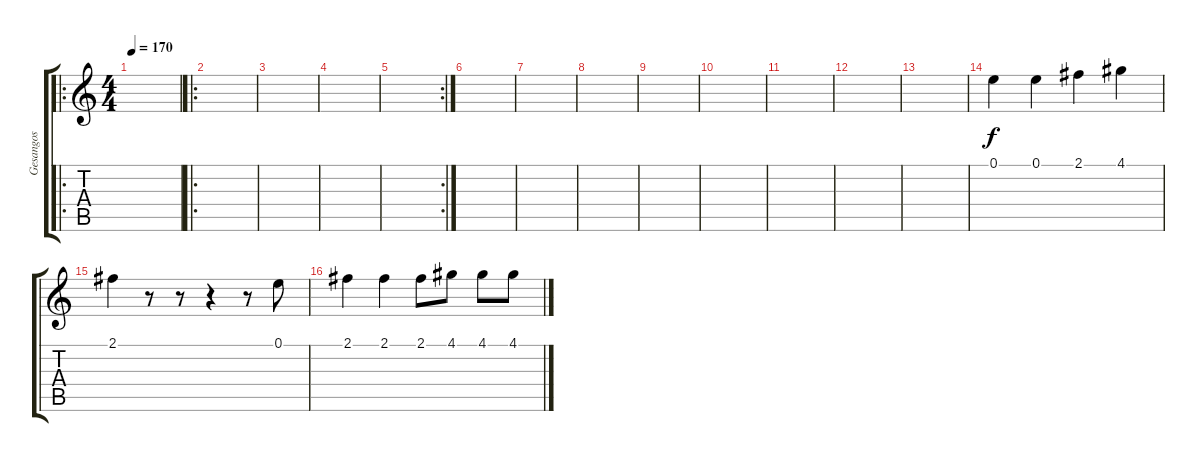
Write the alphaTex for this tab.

\track ("Gesangos" "Gesangos") {instrument overdrivenguitar}
\staff {score tabs}
\tuning (E4 B3 G3 D3 A2 E2) {hide}
\ro
\ts (4 4)
\tempo 170
\clef g2
\ks c
|
\ro
|
|
|
\rc 2
|
|
|
|
|
|
|
|
|
0.1.4 0.1.4 2.1.4 4.1.4 |
2.1.4 r.8 r.8 r.4 r.8 0.1.8 |
2.1.4 2.1.4 2.1.8 4.1.8 4.1.8 4.1.8
